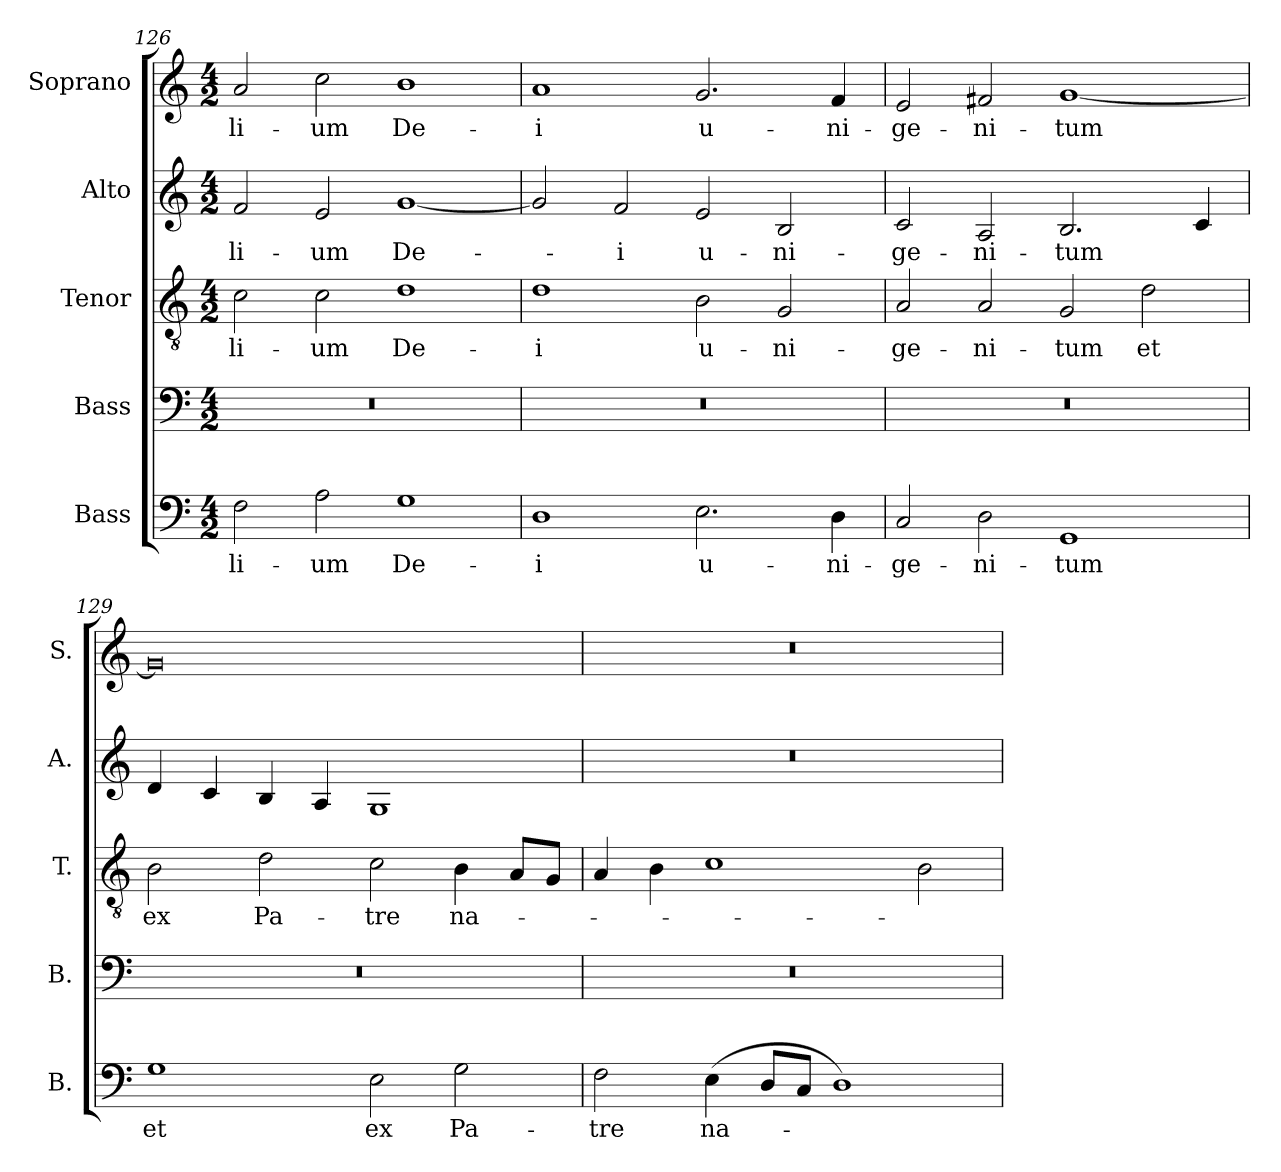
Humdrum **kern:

**kern	**text	**kern	**kern	**text	**kern	**text	**kern	**text
*part5	*part5	*part4	*part3	*part3	*part2	*part2	*part1	*part1
*staff5	*staff5	*staff4	*staff3	*staff3	*staff2	*staff2	*staff1	*staff1
*I"Bass	*	*I"Bass	*I"Tenor	*	*I"Alto	*	*I"Soprano	*
*I'B.	*	*I'B.	*I'T.	*	*I'A.	*	*I'S.	*
*clefF4	*	*clefF4	*clefGv2	*	*clefG2	*	*clefG2	*
*	*	*	*ITrd7c12	*	*	*	*	*
*k[]	*	*k[]	*k[]	*	*k[]	*	*k[]	*
*C:	*	*C:	*C:	*	*C:	*	*C:	*
*M4/2	*	*M4/2	*M4/2	*	*M4/2	*	*M4/2	*
=126	=126	=126	=126	=126	=126	=126	=126	=126
!	!LO:LY:b:color=#000000	!LO:N:vis=1	!	!	!	!	!	!
!	!	!	!	!LO:LY:b:color=#000000	!	!	!	!
!	!	!	!	!	!	!LO:LY:b:color=#000000	!	!
!	!	!	!	!	!	!	!	!LO:LY:b:color=#000000
2Fi\	-li-	0r	2Ci\	-li-	2fi/	-li-	2ai/	-li-
!	!LO:LY:b:color=#000000	!	!	!	!	!	!	!
!	!	!	!	!LO:LY:b:color=#000000	!	!	!	!
!	!	!	!	!	!	!LO:LY:b:color=#000000	!	!
!	!	!	!	!	!	!	!	!LO:LY:b:color=#000000
2Ai\	-um	.	2Ci\	-um	2ei/	-um	2cci\	-um
!	!LO:LY:b:color=#000000	!	!	!	!	!	!	!
!	!	!	!	!LO:LY:b:color=#000000	!	!	!	!
!	!	!	!	!	!	!LO:LY:b:color=#000000	!	!
!	!	!	!	!	!	!	!	!LO:LY:b:color=#000000
1Gi	De-	.	1Di	De-	[1gi	De-	1bi	De-
=127	=127	=127	=127	=127	=127	=127	=127	=127
!	!LO:LY:b:color=#000000	!LO:N:vis=1	!	!	!	!	!	!
!	!	!	!	!LO:LY:b:color=#000000	!	!	!	!
!	!	!	!	!	!	!	!	!LO:LY:b:color=#000000
1Di	-i	0r	1Di	-i	2gi/]	.	1ai	-i
!	!	!	!	!	!	!LO:LY:b:color=#000000	!	!
.	.	.	.	.	2fi/	-i	.	.
!	!LO:LY:b:color=#000000	!	!	!	!	!	!	!
!	!	!	!	!LO:LY:b:color=#000000	!	!	!	!
!	!	!	!	!	!	!LO:LY:b:color=#000000	!	!
!	!	!	!	!	!	!	!	!LO:LY:b:color=#000000
2.Ei\	u-	.	2BBi\	u-	2ei/	u-	2.gi/	u-
!	!	!	!	!LO:LY:b:color=#000000	!	!	!	!
!	!	!	!	!	!	!LO:LY:b:color=#000000	!	!
.	.	.	2GGi/	-ni-	2Bi/	-ni-	.	.
!	!LO:LY:b:color=#000000	!	!	!	!	!	!	!
!	!	!	!	!	!	!	!	!LO:LY:b:color=#000000
4Di\	-ni-	.	.	.	.	.	4fi/	-ni-
=128	=128	=128	=128	=128	=128	=128	=128	=128
!	!LO:LY:b:color=#000000	!LO:N:vis=1	!	!	!	!	!	!
!	!	!	!	!LO:LY:b:color=#000000	!	!	!	!
!	!	!	!	!	!	!LO:LY:b:color=#000000	!	!
!	!	!	!	!	!	!	!	!LO:LY:b:color=#000000
2Ci/	-ge-	0r	2AAi/	-ge-	2ci/	-ge-	2ei/	-ge-
!	!LO:LY:b:color=#000000	!	!	!	!	!	!	!
!	!	!	!	!LO:LY:b:color=#000000	!	!	!	!
!	!	!	!	!	!	!LO:LY:b:color=#000000	!	!
!	!	!	!	!	!	!	!	!LO:LY:b:color=#000000
2Di\	-ni-	.	2AAi/	-ni-	2Ai/	-ni-	2f#Xi/	-ni-
!	!LO:LY:b:color=#000000	!	!	!	!	!	!	!
!	!	!	!	!LO:LY:b:color=#000000	!	!	!	!
!	!	!	!	!	!	!LO:LY:b:color=#000000	!	!
!	!	!	!	!	!	!	!	!LO:LY:b:color=#000000
1GGi	-tum	.	2GGi/	-tum	2.Bi/	-tum	[1gi	-tum
!	!	!	!	!LO:LY:b:color=#000000	!	!	!	!
.	.	.	2Di\	et	.	.	.	.
.	.	.	.	.	4ci/	.	.	.
!!LO:PB:g=z
=129	=129	=129	=129	=129	=129	=129	=129	=129
!	!LO:LY:b:color=#000000	!LO:N:vis=1	!	!	!	!	!	!
!	!	!	!	!LO:LY:b:color=#000000	!	!	!	!
1Gi	et	0r	2BBi\	ex	4di/	.	0gi]	.
.	.	.	.	.	4ci/	.	.	.
!	!	!	!	!LO:LY:b:color=#000000	!	!	!	!
.	.	.	2Di\	Pa-	4Bi/	.	.	.
.	.	.	.	.	4Ai/	.	.	.
!	!LO:LY:b:color=#000000	!	!	!	!	!	!	!
!	!	!	!	!LO:LY:b:color=#000000	!	!	!	!
2Ei\	ex	.	2Ci\	-tre	1Gi	.	.	.
!	!LO:LY:b:color=#000000	!	!	!	!	!	!	!
!	!	!	!	!LO:LY:b:color=#000000	!	!	!	!
2Gi\	Pa-	.	4BBi\	na-	.	.	.	.
.	.	.	8AAi/L	.	.	.	.	.
.	.	.	8GGi/J	.	.	.	.	.
=130	=130	=130	=130	=130	=130	=130	=130	=130
!	!LO:LY:b:color=#000000	!LO:N:vis=1	!	!	!LO:N:vis=1	!	!LO:N:vis=1	!
2Fi\	-tre	0r	4AAi/	.	0r	.	0r	.
.	.	.	4BBi\	.	.	.	.	.
!	!LO:LY:b:color=#000000	!	!	!	!	!	!	!
(4Ei\	na-	.	1Ci	.	.	.	.	.
8Di/L	.	.	.	.	.	.	.	.
8Ci/J	.	.	.	.	.	.	.	.
1Di)	.	.	.	.	.	.	.	.
.	.	.	2BBi\	.	.	.	.	.
=	=	=	=	=	=	=	=	=
*-	*-	*-	*-	*-	*-	*-	*-	*-
